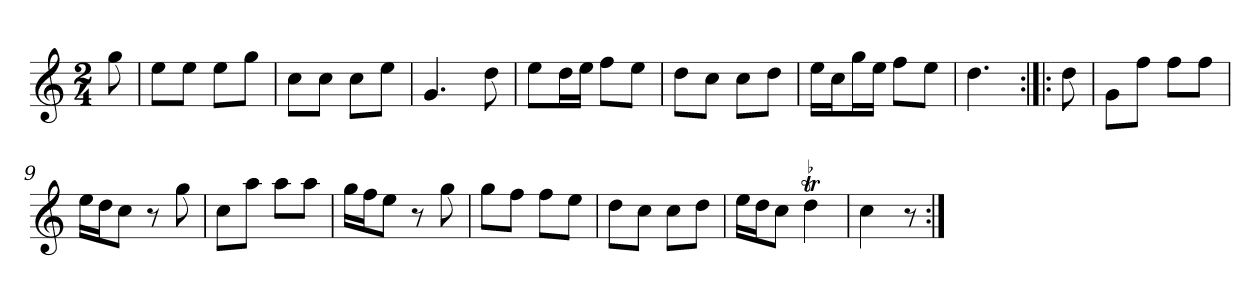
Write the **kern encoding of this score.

**kern
*part1
*staff1
*clefG2
*k[]
*C:
*M2/4
*MM120
=
8gg
=1
8ee\L
8ee\J
8ee\L
8gg\J
=2
8cc\L
8cc\J
8cc\L
8ee\J
=3
4.g
8dd
=4
8ee\L
16dd\L
16ee\JJ
8ff\L
8ee\J
=5
8dd\L
8cc\J
8cc\L
8dd\J
=6
16ee\LL
16cc\J
16gg\L
16ee\JJ
8ff\L
8ee\J
=7
4.dd
=:|!|:
8dd
=8
8g\L
8ff\J
8ff\L
8ff\J
=9
16ee\LL
16dd\J
8cc\J
8r
8gg
=10
8cc\L
8aa\J
8aa\L
8aa\J
=11
16gg\LL
16ff\J
8ee\J
8r
8gg
=12
8gg\L
8ff\J
8ff\L
8ee\J
=13
8dd\L
8cc\J
8cc\L
8dd\J
=14
16ee\LL
16dd\J
8cc\J
!LO:TR:acc=-
4ddt
=15
4cc
8r
=:|!
*-
